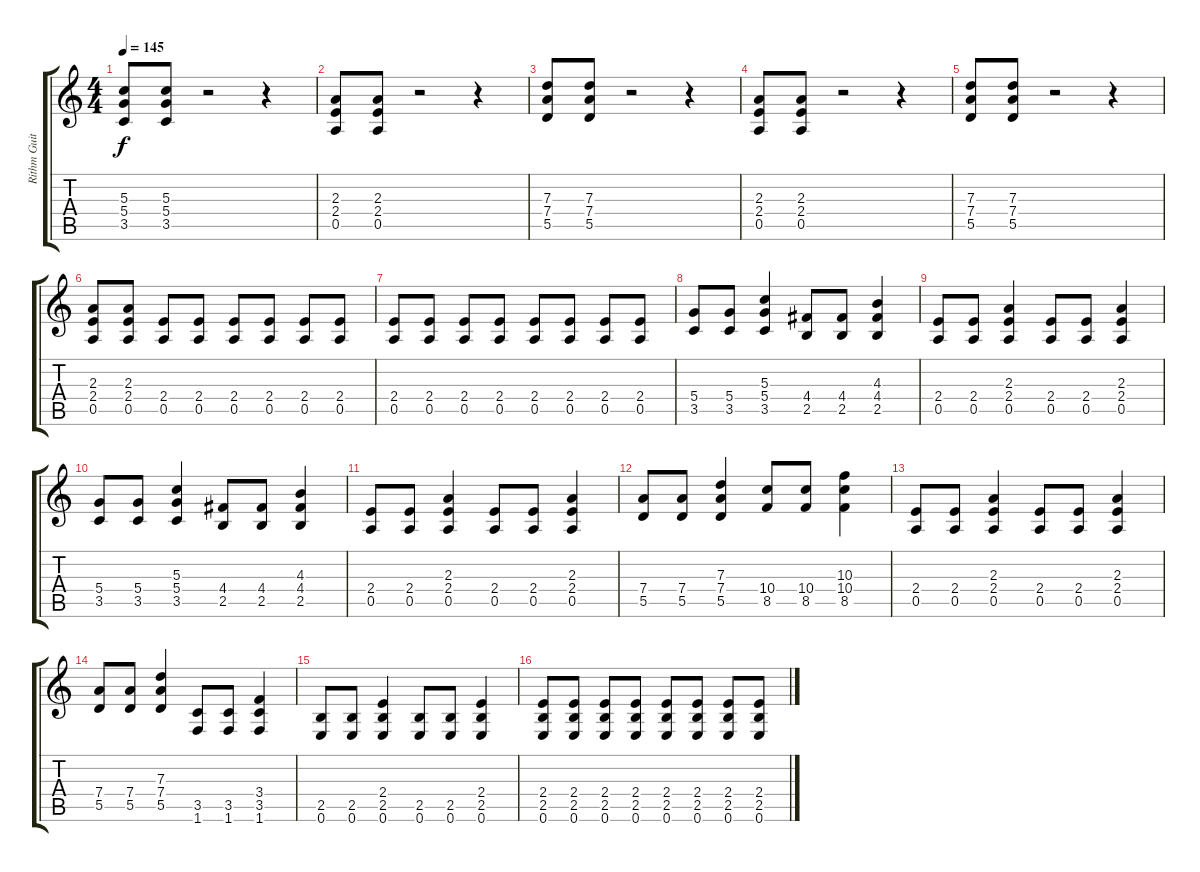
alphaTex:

\track ("Rithm Guitar" "Rithm Guit") {instrument overdrivenguitar}
\staff {score tabs}
\tuning (E4 B3 G3 D3 A2 E2) {hide}
\ts (4 4)
\tempo 145
\clef g2
\ks c
(5.3 5.4 3.5).8{dy f} (5.3 5.4 3.5).8 r.2 r.4 |
(2.3 2.4 0.5).8 (2.3 2.4 0.5).8 r.2 r.4 |
(7.3 7.4 5.5).8 (7.3 7.4 5.5).8 r.2 r.4 |
(2.3 2.4 0.5).8 (2.3 2.4 0.5).8 r.2 r.4 |
(7.3 7.4 5.5).8 (7.3 7.4 5.5).8 r.2 r.4 |
(2.3 2.4 0.5).8 (2.3 2.4 0.5).8 (2.4 0.5).8 (2.4 0.5).8 (2.4 0.5).8 (2.4 0.5).8 (2.4 0.5).8 (2.4 0.5).8 |
(2.4 0.5).8 (2.4 0.5).8 (2.4 0.5).8 (2.4 0.5).8 (2.4 0.5).8 (2.4 0.5).8 (2.4 0.5).8 (2.4 0.5).8 |
(5.4 3.5).8 (5.4 3.5).8 (5.3 5.4 3.5).4 (4.4 2.5).8 (4.4 2.5).8 (4.3 4.4 2.5).4 |
(2.4 0.5).8 (2.4 0.5).8 (2.3 2.4 0.5).4 (2.4 0.5).8 (2.4 0.5).8 (2.3 2.4 0.5).4 |
(5.4 3.5).8 (5.4 3.5).8 (5.3 5.4 3.5).4 (4.4 2.5).8 (4.4 2.5).8 (4.3 4.4 2.5).4 |
(2.4 0.5).8 (2.4 0.5).8 (2.3 2.4 0.5).4 (2.4 0.5).8 (2.4 0.5).8 (2.3 2.4 0.5).4 |
(7.4 5.5).8 (7.4 5.5).8 (7.3 7.4 5.5).4 (10.4 8.5).8 (10.4 8.5).8 (10.3 10.4 8.5).4 |
(2.4 0.5).8 (2.4 0.5).8 (2.3 2.4 0.5).4 (2.4 0.5).8 (2.4 0.5).8 (2.3 2.4 0.5).4 |
(7.4 5.5).8 (7.4 5.5).8 (7.3 7.4 5.5).4 (3.5 1.6).8 (3.5 1.6).8 (3.4 3.5 1.6).4 |
(2.5 0.6).8 (2.5 0.6).8 (2.4 2.5 0.6).4 (2.5 0.6).8 (2.5 0.6).8 (2.4 2.5 0.6).4 |
(2.4 2.5 0.6).8 (2.4 2.5 0.6).8 (2.4 2.5 0.6).8 (2.4 2.5 0.6).8 (2.4 2.5 0.6).8 (2.4 2.5 0.6).8 (2.4 2.5 0.6).8 (2.4 2.5 0.6).8
